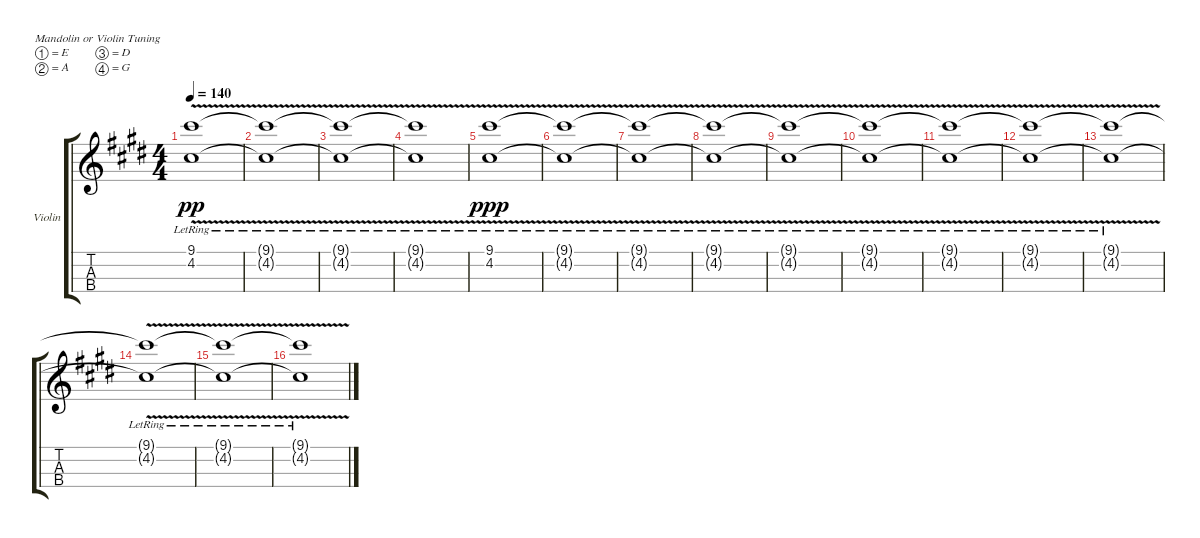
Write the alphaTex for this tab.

\defaultSystemsLayout 4
\bracketExtendMode groupsimilarinstruments
\firstSystemTrackNameOrientation horizontal
\otherSystemsTrackNameOrientation horizontal
\track ("Violin" "Violin") {instrument violin}
\staff {score tabs}
\tuning (E5 A4 D4 G3)
\ts (4 4)
\tempo 140
\clef g2
\scale
0.333333
\ks e
(4.2{v lr t} 9.1{v lr t}).1{dy pp} |
\scale
0.333333 (4.2{v lr t} 9.1{v lr t}).1 |
\scale
0.333333 (4.2{v lr t} 9.1{v lr t}).1 |
(4.2{v lr t} 9.1{v lr t}).1 |
(4.2{v lr} 9.1{v lr}).1{dy ppp} |
(4.2{v lr t} 9.1{v lr t}).1 |
(4.2{v lr t} 9.1{v lr t}).1 |
(4.2{v lr t} 9.1{v lr t}).1 |
(4.2{v lr t} 9.1{v lr t}).1 |
(4.2{v lr t} 9.1{v lr t}).1 |
(4.2{v lr t} 9.1{v lr t}).1 |
(4.2{v lr t} 9.1{v lr t}).1 |
(4.2{v lr t} 9.1{v lr t}).1 |
(4.2{v lr t} 9.1{v lr t}).1 |
(4.2{v lr t} 9.1{v lr t}).1 |
(4.2{v lr t} 9.1{v lr t}).1
